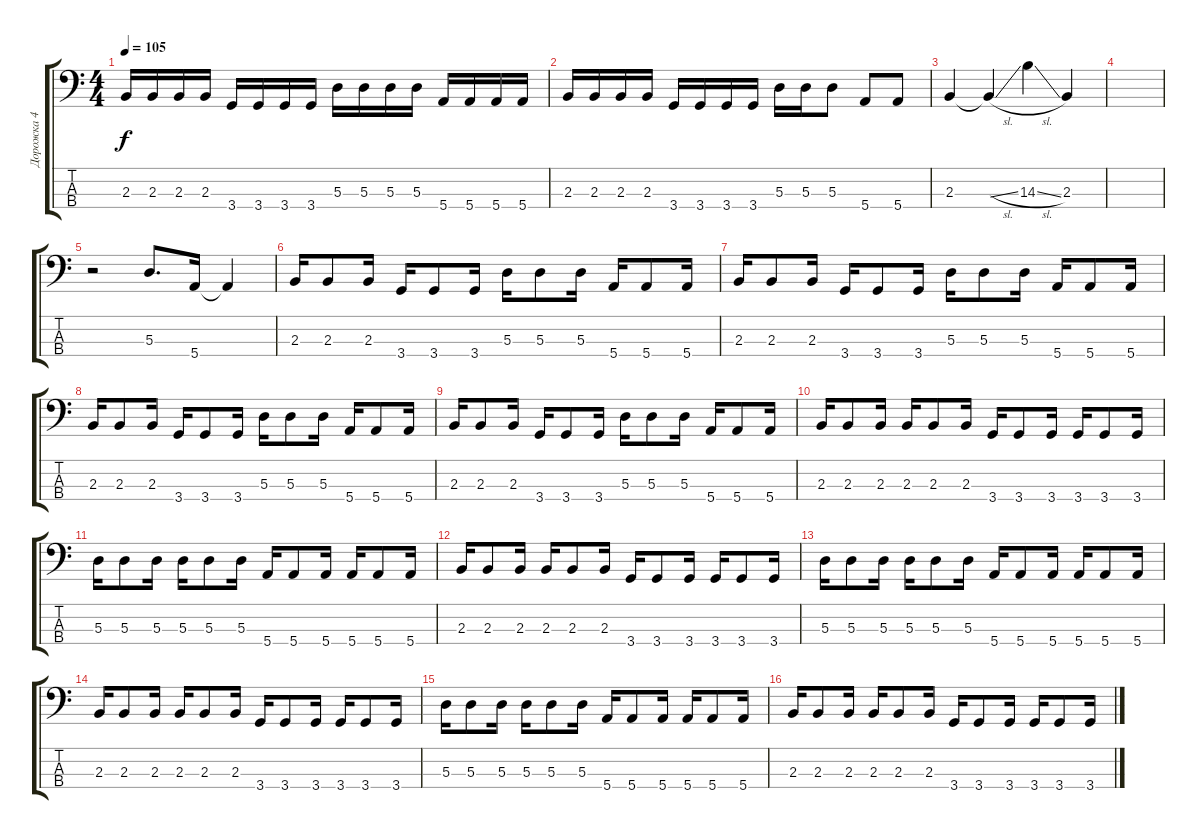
\track ("Дорожка 4" "Дорожка 4") {instrument electricbassfinger}
\staff {score tabs}
\tuning (G2 D2 A1 E1) {hide}
\ts (4 4)
\tempo 105
\clef f4
\ks c
2.3.16{dy f} 2.3.16 2.3.16 2.3.16 3.4.16 3.4.16 3.4.16 3.4.16 5.3.16 5.3.16 5.3.16 5.3.16 5.4.16 5.4.16 5.4.16 5.4.16 |
2.3.16 2.3.16 2.3.16 2.3.16 3.4.16 3.4.16 3.4.16 3.4.16 5.3.16 5.3.16 5.3.8 5.4.8 5.4.8 |
2.3.4 2.3{sl t}.4 14.3{sl}.4 2.3.4 |
|
r.2 5.3.8{d} 5.4.16 5.4{t}.4 |
2.3.16 2.3.8 2.3.16 3.4.16 3.4.8 3.4.16 5.3.16 5.3.8 5.3.16 5.4.16 5.4.8 5.4.16 |
2.3.16 2.3.8 2.3.16 3.4.16 3.4.8 3.4.16 5.3.16 5.3.8 5.3.16 5.4.16 5.4.8 5.4.16 |
2.3.16 2.3.8 2.3.16 3.4.16 3.4.8 3.4.16 5.3.16 5.3.8 5.3.16 5.4.16 5.4.8 5.4.16 |
2.3.16 2.3.8 2.3.16 3.4.16 3.4.8 3.4.16 5.3.16 5.3.8 5.3.16 5.4.16 5.4.8 5.4.16 |
2.3.16 2.3.8 2.3.16 2.3.16 2.3.8 2.3.16 3.4.16 3.4.8 3.4.16 3.4.16 3.4.8 3.4.16 |
5.3.16 5.3.8 5.3.16 5.3.16 5.3.8 5.3.16 5.4.16 5.4.8 5.4.16 5.4.16 5.4.8 5.4.16 |
2.3.16 2.3.8 2.3.16 2.3.16 2.3.8 2.3.16 3.4.16 3.4.8 3.4.16 3.4.16 3.4.8 3.4.16 |
5.3.16 5.3.8 5.3.16 5.3.16 5.3.8 5.3.16 5.4.16 5.4.8 5.4.16 5.4.16 5.4.8 5.4.16 |
2.3.16 2.3.8 2.3.16 2.3.16 2.3.8 2.3.16 3.4.16 3.4.8 3.4.16 3.4.16 3.4.8 3.4.16 |
5.3.16 5.3.8 5.3.16 5.3.16 5.3.8 5.3.16 5.4.16 5.4.8 5.4.16 5.4.16 5.4.8 5.4.16 |
2.3.16 2.3.8 2.3.16 2.3.16 2.3.8 2.3.16 3.4.16 3.4.8 3.4.16 3.4.16 3.4.8 3.4.16
